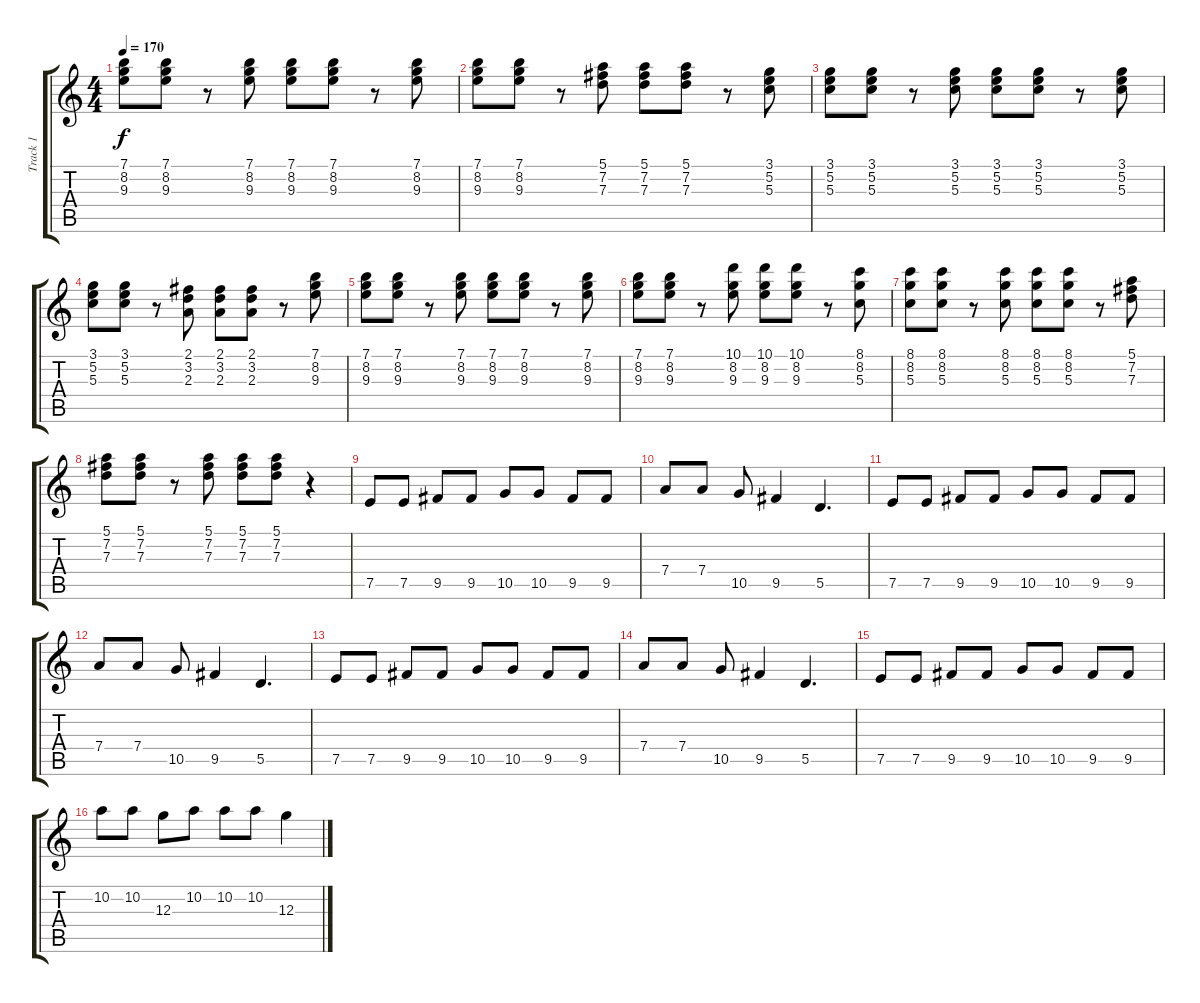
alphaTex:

\track ("Track 1" "Track 1") {instrument overdrivenguitar}
\staff {score tabs}
\tuning (E4 B3 G3 D3 A2 E2) {hide}
\ts (4 4)
\tempo 170
\clef g2
\ks c
(7.1 8.2 9.3).8{dy f} (7.1 8.2 9.3).8 r.8 (7.1 8.2 9.3).8 (7.1 8.2 9.3).8 (7.1 8.2 9.3).8 r.8 (7.1 8.2 9.3).8 |
(7.1 8.2 9.3).8 (7.1 8.2 9.3).8 r.8 (5.1 7.2 7.3).8 (5.1 7.2 7.3).8 (5.1 7.2 7.3).8 r.8 (3.1 5.2 5.3).8 |
(3.1 5.2 5.3).8 (3.1 5.2 5.3).8 r.8 (3.1 5.2 5.3).8 (3.1 5.2 5.3).8 (3.1 5.2 5.3).8 r.8 (3.1 5.2 5.3).8 |
(3.1 5.2 5.3).8 (3.1 5.2 5.3).8 r.8 (2.1 3.2 2.3).8 (2.1 3.2 2.3).8 (2.1 3.2 2.3).8 r.8 (7.1 8.2 9.3).8 |
(7.1 8.2 9.3).8 (7.1 8.2 9.3).8 r.8 (7.1 8.2 9.3).8 (7.1 8.2 9.3).8 (7.1 8.2 9.3).8 r.8 (7.1 8.2 9.3).8 |
(7.1 8.2 9.3).8 (7.1 8.2 9.3).8 r.8 (10.1 8.2 9.3).8 (10.1 8.2 9.3).8 (10.1 8.2 9.3).8 r.8 (8.1 8.2 5.3).8 |
(8.1 8.2 5.3).8 (8.1 8.2 5.3).8 r.8 (8.1 8.2 5.3).8 (8.1 8.2 5.3).8 (8.1 8.2 5.3).8 r.8 (5.1 7.2 7.3).8 |
(5.1 7.2 7.3).8 (5.1 7.2 7.3).8 r.8 (5.1 7.2 7.3).8 (5.1 7.2 7.3).8 (5.1 7.2 7.3).8 r.4 |
7.5.8{instrument overdrivenguitar} 7.5.8 9.5.8 9.5.8 10.5.8 10.5.8 9.5.8 9.5.8 |
7.4.8 7.4.8 10.5.8 9.5.4 5.5.4{d} |
7.5.8 7.5.8 9.5.8 9.5.8 10.5.8 10.5.8 9.5.8 9.5.8 |
7.4.8 7.4.8 10.5.8 9.5.4 5.5.4{d} |
7.5.8 7.5.8 9.5.8 9.5.8 10.5.8 10.5.8 9.5.8 9.5.8 |
7.4.8 7.4.8 10.5.8 9.5.4 5.5.4{d} |
7.5.8 7.5.8 9.5.8 9.5.8 10.5.8 10.5.8 9.5.8 9.5.8 |
10.2.8 10.2.8 12.3.8 10.2.8 10.2.8 10.2.8 12.3.4
